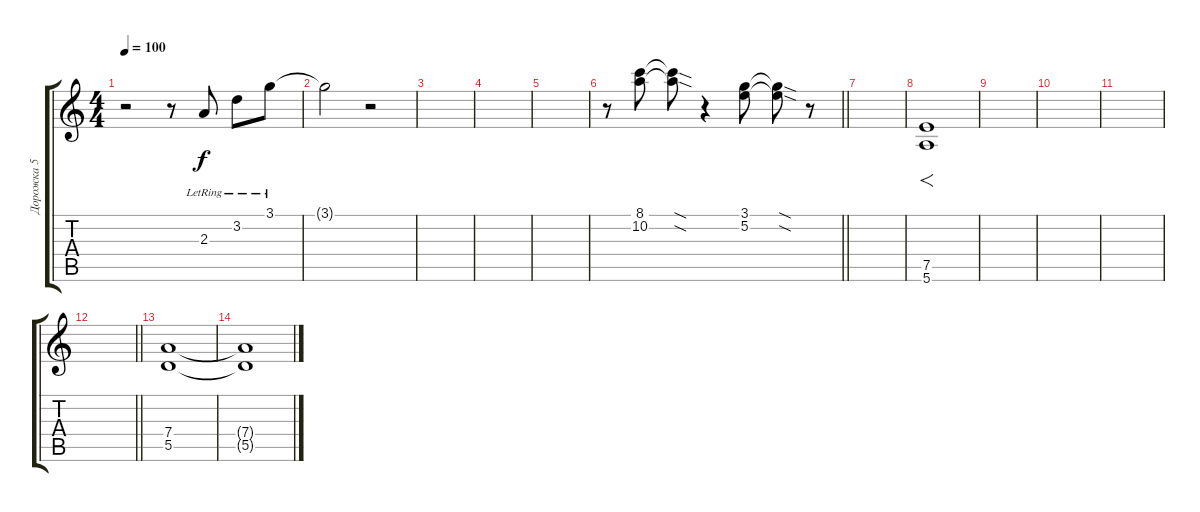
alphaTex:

\track ("Дорожка 5" "Дорожка 5") {instrument electricguitarclean}
\staff {score tabs}
\tuning (E4 B3 G3 D3 A2 E2) {hide}
\ts (4 4)
\tempo 100
\clef g2
\ks c
r.2{dy f instrument acousticguitarsteel} r.8 2.3{lr}.8 3.2{lr}.8 3.1{lr}.8 |
3.1{t}.2 r.2 |
|
|
|
\barLineRight lightlight
r.8{instrument electricguitarclean} (8.1 10.2).8 (8.1{sod t} 10.2{sod t}).8 r.4 (3.1 5.2).8 (3.1{sod t} 5.2{sod t}).8 r.8 |
|
(7.5 5.6).1{f} |
|
|
|
\barLineRight lightlight
|
(7.4 5.5).1{volume 10 instrument distortionguitar} |
(7.4{t} 5.5{t}).1
